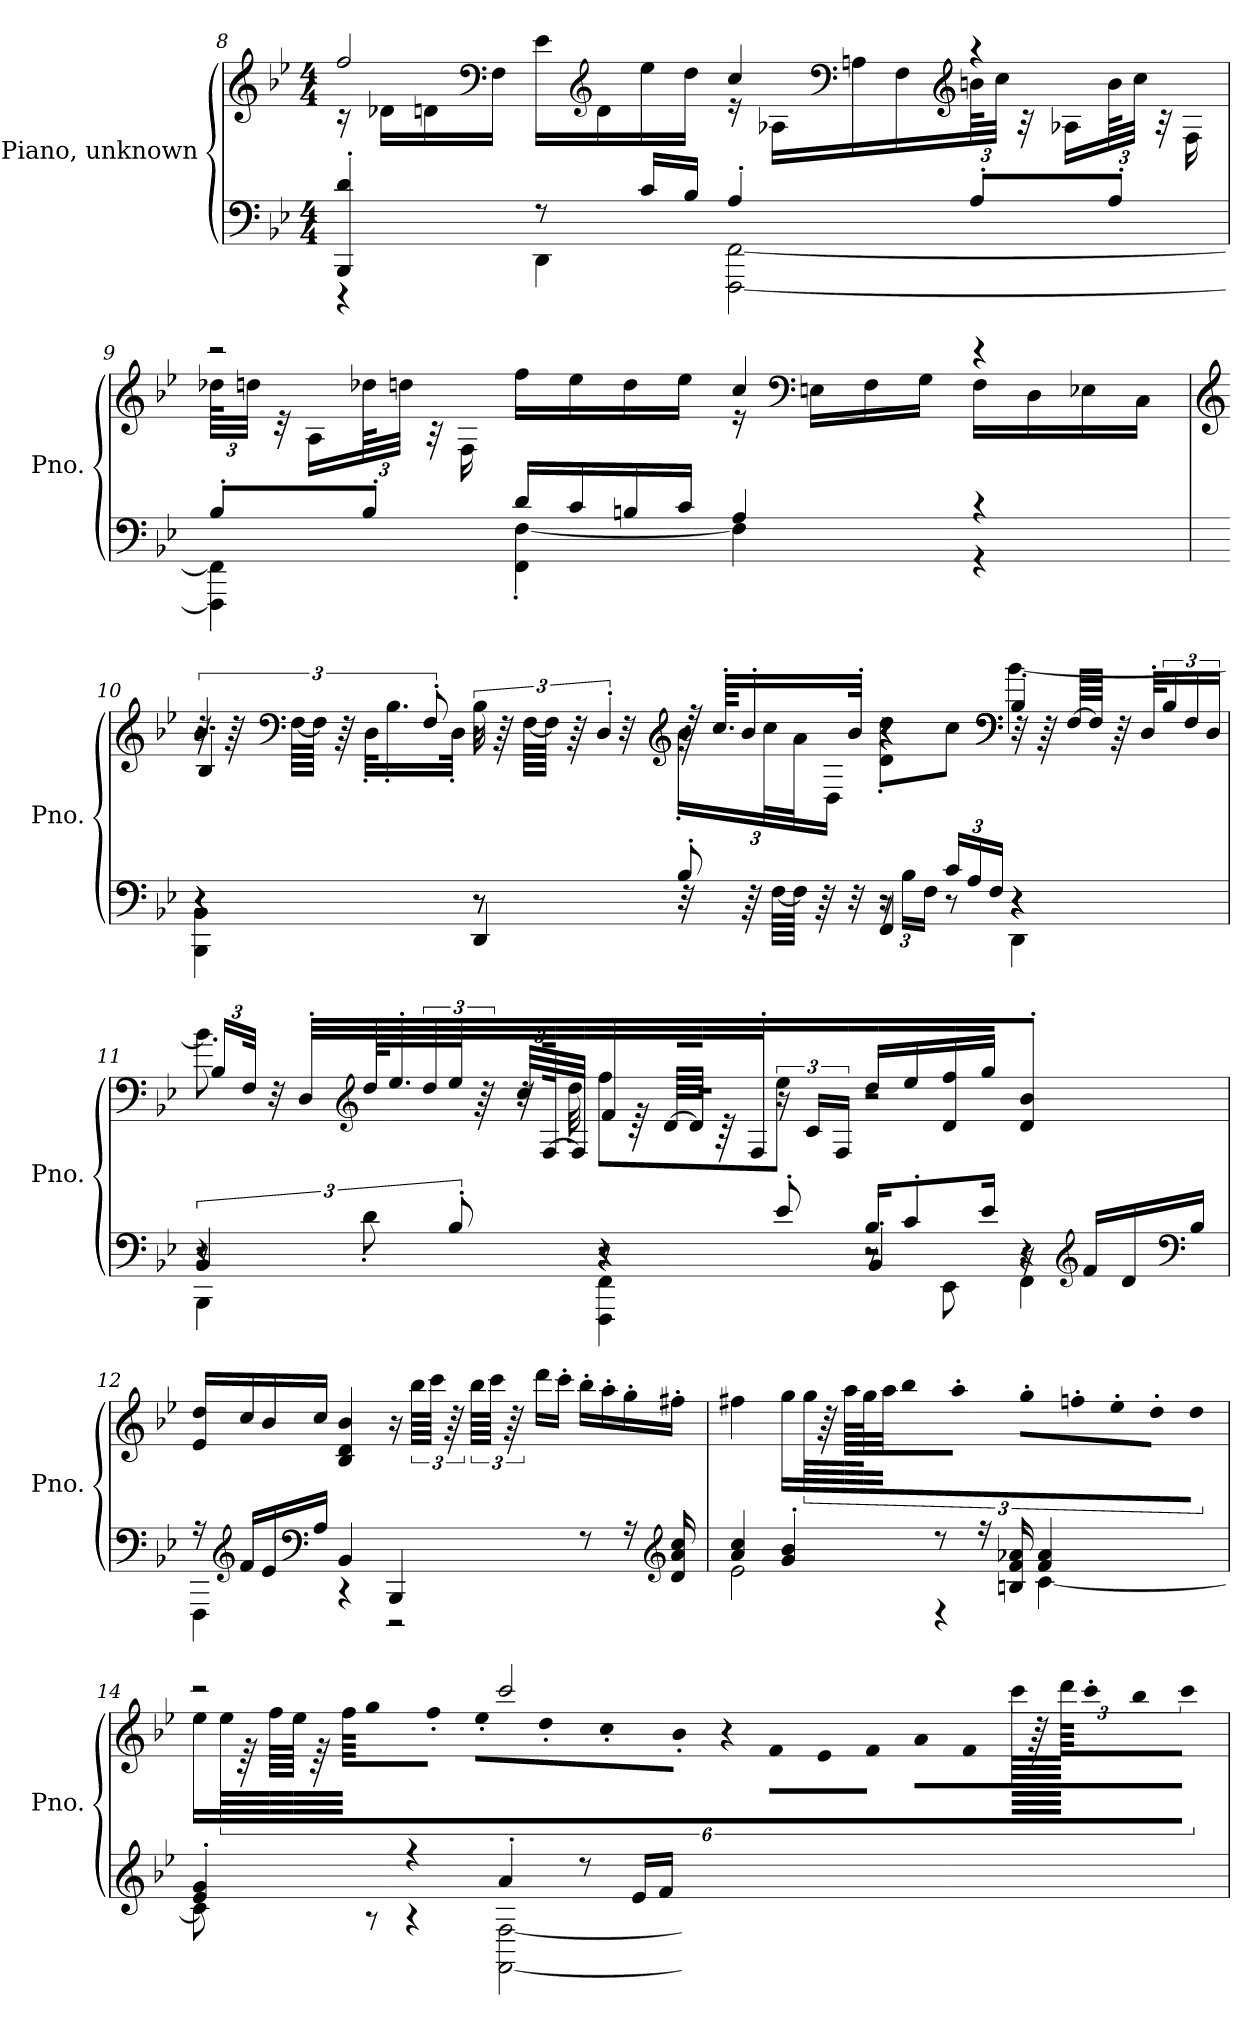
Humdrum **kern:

**kern	**kern
*part1	*part1
*staff2	*staff1
*I"Piano, unknown	*
*I'Pno.	*
!!LO:PB:g=z
*clefF4	*clefG2
*k[b-e-]	*k[b-e-]
*M4/4	*M4/4
=8	=8
*^	*^
4BBB-/' 4d/'	4r	2ff/	16r
.	.	.	16d-X\LL
.	.	.	16dn\
*	*	*clefF4	*
.	.	.	16F\JJ
8r	4DD\	.	16e-\LL
*	*	*clefG2	*
.	.	.	16d\
16c/LL	.	.	16ee-\
16B-/JJ	.	.	16dd\JJ
4A'/	[2FFF\ [2FF\	4cc/	16r
.	.	.	16A-X\LL
*	*	*clefF4	*
.	.	.	16An\
.	.	.	16F\
*	*	*clefG2	*
*	*	*	*Xbrackettup
8A'/L	.	4r	96bn\KL
.	.	.	48cc\JJJ
.	.	.	32r
.	.	.	16A-X\LL
8A'/J	.	.	96b\KL
.	.	.	48cc\JJJ
.	.	.	32r
.	.	.	16F\
!!LO:LB:g=z	!!
=9	=9	=9	=9
8B-'/L	4FFF\] 4FF\]	2r	96dd-X\KLLL
.	.	.	48ddn\JJJ
.	.	.	32r
.	.	.	16A\LL
8B-'/J	.	.	96dd-X\KL
.	.	.	48ddn\JJJ
.	.	.	32r
.	.	.	16F\
16d/LL	4FF\' [4F\'	.	16ff\LL
16c/	.	.	16ee-\
16Bn/	.	.	16dd\
16c/JJ	.	.	16ee-\JJ
4A/	4F\]	4cc/	16r
*	*	*clefF4	*
.	.	.	16En\LL
.	.	.	16F\
.	.	.	16G\JJ
4r	4r	4r	16F\LL
.	.	.	16D\
.	.	.	16E-X\
.	.	.	16C\JJ
*v	*v	*	*
*	*v	*v
!!LO:LB:g=z
=10	=10
*	*clefG2
*^	*^
*	*^	*	*^
*	*	*	*	*	*brackettup
4r	4BBB-\ 4BB-\	4r	4.b-/	32r	6B-'/
.	.	.	.	64r	.
*	*	*	*clefF4	*	*
.	.	.	.	[64F\LLLL	.
.	.	.	.	64F\JJJJ]	.
.	.	.	.	64r	.
.	.	.	.	32D'\KLL	.
.	.	.	.	16.B-'\	.
.	.	.	.	.	12F'/
.	.	.	.	32D'\JJk	.
8r	8r	4DD/	.	32B-\	12r
.	.	.	.	64r	.
.	.	.	.	[64F\LLLL	.
.	.	.	.	64F\JJJJ]	.
.	.	.	.	64r	.
.	.	.	.	.	6D'/
.	.	.	.	32r	.
*	*	*	*clefG2	*	*
*	*	*	*	*Xbrackettup	*
8B-'/	32r	.	128r	24b-'\LL	.
.	.	.	64.cc'/KKLL	.	.
.	64r	.	16b-'/	.	.
.	.	.	.	48cc\L	.
.	[64F\LLLL	.	.	.	.
.	64F\JJJJ]	.	.	48a\J	.
.	64r	.	.	.	.
.	.	.	.	24D\JJ	.
.	32r	.	32b-'/JJk	.	.
8r	24r	4FF/	4r	8d\' 8dd\'L	4r
.	24B-\LL	.	.	.	.
.	24F\JJ	.	.	.	.
*Xbrackettup	*	*	*	*	*
24c/LL	8r	.	.	8cc\J	.
24A/	.	.	.	.	.
24F/JJ	.	.	.	.	.
*	*	*	*clefF4	*	*
4r	4DD\	4r	4B-'/	[4b-\	32r
.	.	.	.	.	64r
.	.	.	.	.	[64F/LLLL
.	.	.	.	.	64F/JJJJ]
.	.	.	.	.	64r
.	.	.	.	.	32D'/KLL
.	.	.	.	.	24B-/
.	.	.	.	.	24F/
.	.	.	.	.	24D/JJ
*v	*v	*v	*	*	*
!!LO:LB:g=z	!!	!!
=11	=11	=11	=11
*brackettup	*	*	*
*^	*	*	*
*	*^	*	*	*
*	*	*^	*	*	*
6r	8r	4BB-/	4BBB-\	1r	8.b-\]	24B-/LL
.	.	.	.	.	.	48F/JJk
.	.	.	.	.	.	32r
.	.	.	.	.	.	32D'/LLL
*	*	*	*	*clefG2	*	*
.	8d'\	.	.	.	.	128dd/KL
.	.	.	.	.	.	64.ee-'/
*	*	*	*	*	*	*brackettup
.	.	.	.	.	.	96dd/
12B-'/	.	.	.	.	.	96ee-/JJJJ
.	.	.	.	.	.	96r
*	*	*	*	*	*	*Xbrackettup
.	.	.	.	.	32r	48cc/LLL
.	.	.	.	.	.	[96F/K
.	.	.	.	.	32dd'\	32F/JJJ]
8r	4r	4r	4FFF\ 4FF\	.	8ff\L	32f/
.	.	.	.	.	.	64r
.	.	.	.	.	.	[64d/LLLL
.	.	.	.	.	.	64d/JJJJ]
.	.	.	.	.	.	64r
.	.	.	.	.	.	32F'/
*	*	*	*	*	*	*brackettup
8e-'/	.	.	.	.	8ee-\J	24r
.	.	.	.	.	.	24c/LL
.	.	.	.	.	.	24F/JJ
16B-/KL	8r	4BB-'/	2r	.	2r	16dd/LL
8c'/	.	.	.	.	.	16ee-/
.	8EE-\	.	.	.	.	16d/ 16ff/
16e-/Jk	.	.	.	.	.	16gg/JJ
16r	4FF\	4r	.	.	.	4d/' 4b-/'
*clefG2	*	*	*	*	*	*
16f/LL	.	.	.	.	.	.
16d/	.	.	.	.	.	.
*clefF4	*	*	*	*	*	*
16B-/JJ	.	.	.	.	.	.
*	*v	*v	*v	*	*	*
*	*	*v	*v	*v
!!LO:LB:g=z
=12	=12	=12
16r	4FFF\	16e-/ 16dd/LL
*clefG2	*	*
16f/LL	.	16cc/
16e-/	.	16b-/
*clefF4	*	*
16A/JJ	.	16cc/JJ
4BB-/	4r	4B-/ 4d/ 4b-/
4BBB-/	2r	16r
.	.	96bb-\LLLL
.	.	96ccc\JJJJ
.	.	96r
.	.	96bb-\LLLL
.	.	96ccc\JJJJ
.	.	96r
.	.	16ddd\LL
.	.	16ccc'\JJ
8r	.	16bb-'\LL
.	.	16aa'\
16r	.	16gg'\
*clefG2	*	*
16d/ 16a/ 16cc/	.	16ff#X'\JJ
=13	=13	=13
4a/ 4cc/	2e-\	4ff#X\
4g/' 4b-/'	.	16gg\LL
.	.	96gg\JJkk
.	.	96r
.	.	96aa\LLLL
*	*	*Xbrackettup
.	.	96gg\J
.	.	48aa\J
.	.	16bb-\
.	.	16aa'\JJ
8r	4r	16gg'\LL
.	.	16ffn'\
16r	.	16ee-'\
16Bn/ 16f/ 16a-X/	.	16dd'\JJ
4f/ 4a-/	[4c\	4dd\
!!LO:LB:g=z
=14	=14	=14
*	*	*^
4e-/' 4g/'	8c\]	2r	16ee-\LL
*	*	*	*brackettup
.	.	.	96ee-\JJkk
.	.	.	96r
.	.	.	96ff\LLLL
.	.	.	96ee-\JJJJ
.	.	.	96r
.	.	.	96ff\KKLL
.	8r	.	16gg\
.	.	.	16ff'\JJ
4r	4r	.	16ee-'\LL
.	.	.	16dd'\
.	.	.	16cc'\
.	.	.	16b-'\JJ
4a'/	[2FF\ [2F\	2ccc/	16r
.	.	.	16f\LL
.	.	.	16e-\
.	.	.	16f\JJ
8r	.	.	16a\LL
.	.	.	16f\
16e-/LL	.	.	96ccc\JJkk
.	.	.	96r
.	.	.	96ddd\KLLL
.	.	.	32ccc'\
16f/JJ	.	.	32bb-\
.	.	.	32ccc\JJJ
*v	*v	*	*
*	*v	*v
=	=
*-	*-
